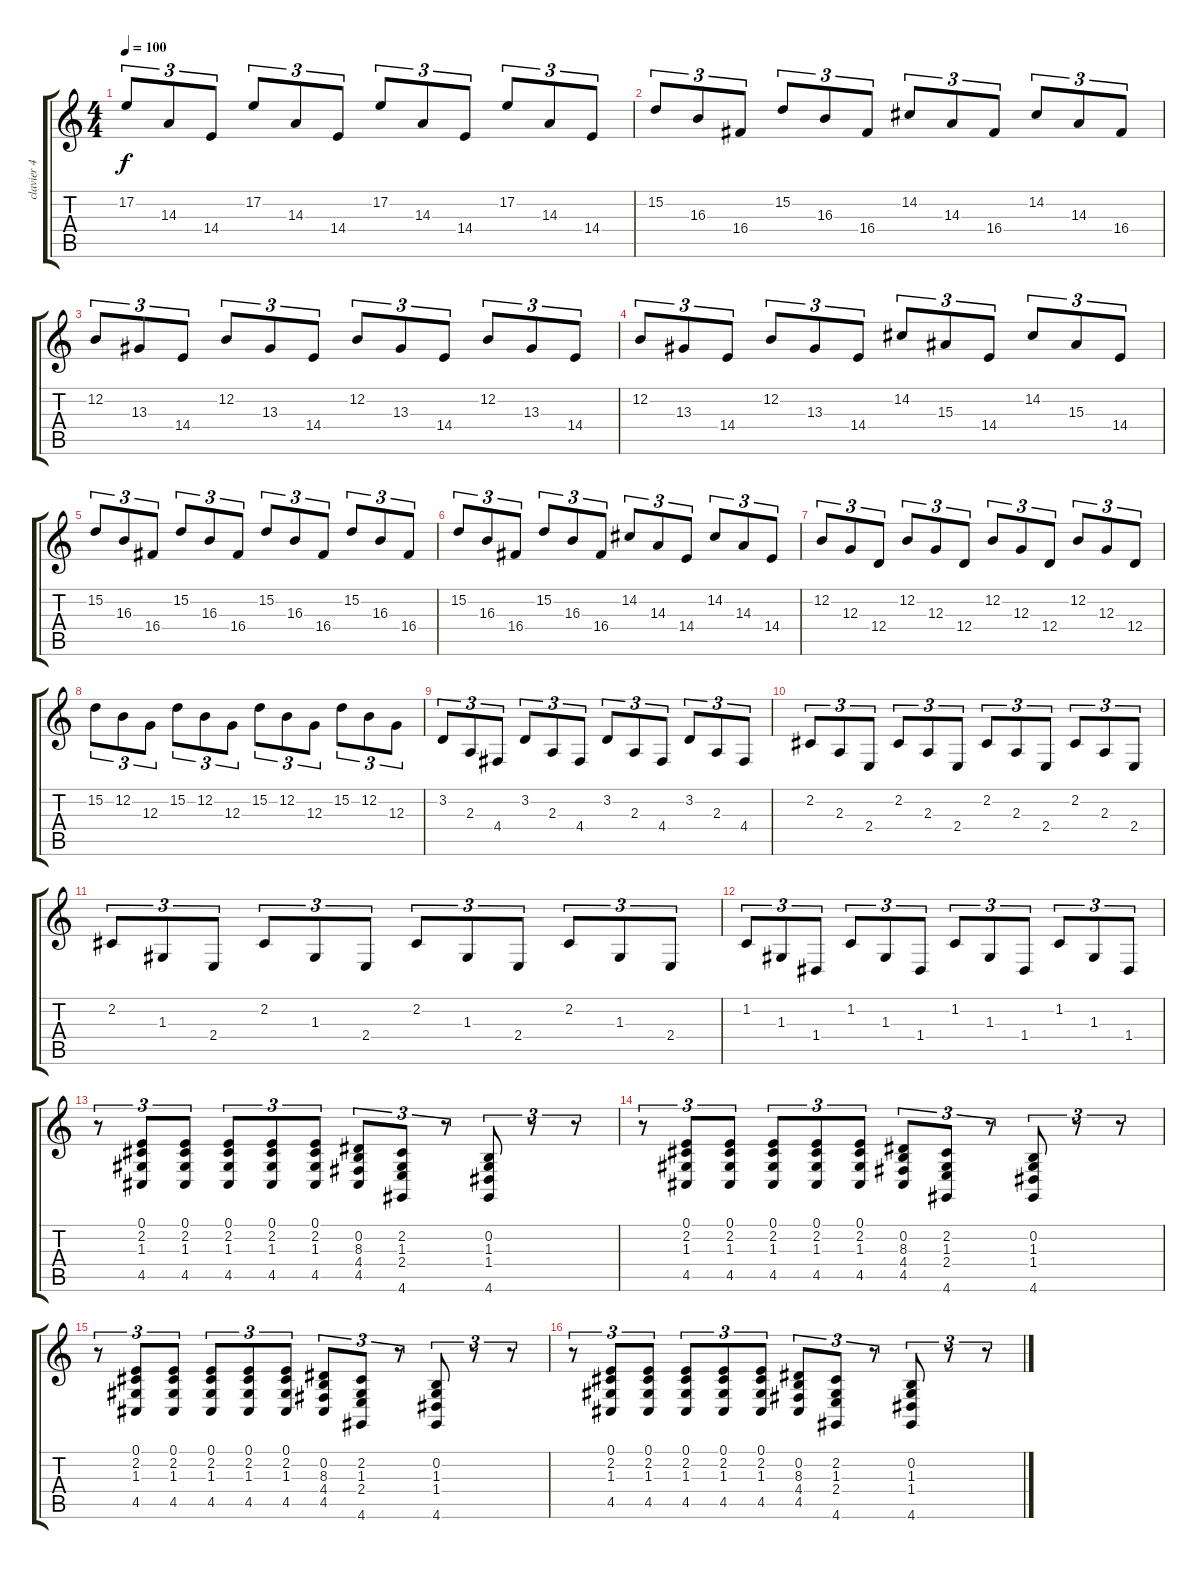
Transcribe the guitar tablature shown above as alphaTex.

\track ("clavier 4" "clavier 4") {instrument acousticgrandpiano}
\staff {score tabs}
\tuning (E4 B3 G3 D3 A2 E2) {hide}
\ts (4 4)
\tempo 100
\clef g2
\ks c
17.2.8{tu (3 2) dy f} 14.3.8{tu (3 2)} 14.4.8{tu (3 2)} 17.2.8{tu (3 2)} 14.3.8{tu (3 2)} 14.4.8{tu (3 2)} 17.2.8{tu (3 2)} 14.3.8{tu (3 2)} 14.4.8{tu (3 2)} 17.2.8{tu (3 2)} 14.3.8{tu (3 2)} 14.4.8{tu (3 2)} |
15.2.8{tu (3 2)} 16.3.8{tu (3 2)} 16.4.8{tu (3 2)} 15.2.8{tu (3 2)} 16.3.8{tu (3 2)} 16.4.8{tu (3 2)} 14.2.8{tu (3 2)} 14.3.8{tu (3 2)} 16.4.8{tu (3 2)} 14.2.8{tu (3 2)} 14.3.8{tu (3 2)} 16.4.8{tu (3 2)} |
12.2.8{tu (3 2)} 13.3.8{tu (3 2)} 14.4.8{tu (3 2)} 12.2.8{tu (3 2)} 13.3.8{tu (3 2)} 14.4.8{tu (3 2)} 12.2.8{tu (3 2)} 13.3.8{tu (3 2)} 14.4.8{tu (3 2)} 12.2.8{tu (3 2)} 13.3.8{tu (3 2)} 14.4.8{tu (3 2)} |
12.2.8{tu (3 2)} 13.3.8{tu (3 2)} 14.4.8{tu (3 2)} 12.2.8{tu (3 2)} 13.3.8{tu (3 2)} 14.4.8{tu (3 2)} 14.2.8{tu (3 2)} 15.3.8{tu (3 2)} 14.4.8{tu (3 2)} 14.2.8{tu (3 2)} 15.3.8{tu (3 2)} 14.4.8{tu (3 2)} |
15.2.8{tu (3 2)} 16.3.8{tu (3 2)} 16.4.8{tu (3 2)} 15.2.8{tu (3 2)} 16.3.8{tu (3 2)} 16.4.8{tu (3 2)} 15.2.8{tu (3 2)} 16.3.8{tu (3 2)} 16.4.8{tu (3 2)} 15.2.8{tu (3 2)} 16.3.8{tu (3 2)} 16.4.8{tu (3 2)} |
15.2.8{tu (3 2)} 16.3.8{tu (3 2)} 16.4.8{tu (3 2)} 15.2.8{tu (3 2)} 16.3.8{tu (3 2)} 16.4.8{tu (3 2)} 14.2.8{tu (3 2)} 14.3.8{tu (3 2)} 14.4.8{tu (3 2)} 14.2.8{tu (3 2)} 14.3.8{tu (3 2)} 14.4.8{tu (3 2)} |
12.2.8{tu (3 2)} 12.3.8{tu (3 2)} 12.4.8{tu (3 2)} 12.2.8{tu (3 2)} 12.3.8{tu (3 2)} 12.4.8{tu (3 2)} 12.2.8{tu (3 2)} 12.3.8{tu (3 2)} 12.4.8{tu (3 2)} 12.2.8{tu (3 2)} 12.3.8{tu (3 2)} 12.4.8{tu (3 2)} |
15.2.8{tu (3 2)} 12.2.8{tu (3 2)} 12.3.8{tu (3 2)} 15.2.8{tu (3 2)} 12.2.8{tu (3 2)} 12.3.8{tu (3 2)} 15.2.8{tu (3 2)} 12.2.8{tu (3 2)} 12.3.8{tu (3 2)} 15.2.8{tu (3 2)} 12.2.8{tu (3 2)} 12.3.8{tu (3 2)} |
3.2.8{tu (3 2)} 2.3.8{tu (3 2)} 4.4.8{tu (3 2)} 3.2.8{tu (3 2)} 2.3.8{tu (3 2)} 4.4.8{tu (3 2)} 3.2.8{tu (3 2)} 2.3.8{tu (3 2)} 4.4.8{tu (3 2)} 3.2.8{tu (3 2)} 2.3.8{tu (3 2)} 4.4.8{tu (3 2)} |
2.2.8{tu (3 2)} 2.3.8{tu (3 2)} 2.4.8{tu (3 2)} 2.2.8{tu (3 2)} 2.3.8{tu (3 2)} 2.4.8{tu (3 2)} 2.2.8{tu (3 2)} 2.3.8{tu (3 2)} 2.4.8{tu (3 2)} 2.2.8{tu (3 2)} 2.3.8{tu (3 2)} 2.4.8{tu (3 2)} |
2.2.8{tu (3 2)} 1.3.8{tu (3 2)} 2.4.8{tu (3 2)} 2.2.8{tu (3 2)} 1.3.8{tu (3 2)} 2.4.8{tu (3 2)} 2.2.8{tu (3 2)} 1.3.8{tu (3 2)} 2.4.8{tu (3 2)} 2.2.8{tu (3 2)} 1.3.8{tu (3 2)} 2.4.8{tu (3 2)} |
1.2.8{tu (3 2)} 1.3.8{tu (3 2)} 1.4.8{tu (3 2)} 1.2.8{tu (3 2)} 1.3.8{tu (3 2)} 1.4.8{tu (3 2)} 1.2.8{tu (3 2)} 1.3.8{tu (3 2)} 1.4.8{tu (3 2)} 1.2.8{tu (3 2)} 1.3.8{tu (3 2)} 1.4.8{tu (3 2)} |
r.8{tu (3 2)} (0.1 2.2 1.3 4.5).8{tu (3 2)} (0.1 2.2 1.3 4.5).8{tu (3 2)} (0.1 2.2 1.3 4.5).8{tu (3 2)} (0.1 2.2 1.3 4.5).8{tu (3 2)} (0.1 2.2 1.3 4.5).8{tu (3 2)} (0.2 8.3 4.4 4.5).8{tu (3 2)} (2.2 1.3 2.4 4.6).8{tu (3 2)} r.8{tu (3 2)} (0.2 1.3 1.4 4.6).8{tu (3 2)} r.8{tu (3 2)} r.8{tu (3 2)} |
r.8{tu (3 2)} (0.1 2.2 1.3 4.5).8{tu (3 2)} (0.1 2.2 1.3 4.5).8{tu (3 2)} (0.1 2.2 1.3 4.5).8{tu (3 2)} (0.1 2.2 1.3 4.5).8{tu (3 2)} (0.1 2.2 1.3 4.5).8{tu (3 2)} (0.2 8.3 4.4 4.5).8{tu (3 2)} (2.2 1.3 2.4 4.6).8{tu (3 2)} r.8{tu (3 2)} (0.2 1.3 1.4 4.6).8{tu (3 2)} r.8{tu (3 2)} r.8{tu (3 2)} |
r.8{tu (3 2)} (0.1 2.2 1.3 4.5).8{tu (3 2)} (0.1 2.2 1.3 4.5).8{tu (3 2)} (0.1 2.2 1.3 4.5).8{tu (3 2)} (0.1 2.2 1.3 4.5).8{tu (3 2)} (0.1 2.2 1.3 4.5).8{tu (3 2)} (0.2 8.3 4.4 4.5).8{tu (3 2)} (2.2 1.3 2.4 4.6).8{tu (3 2)} r.8{tu (3 2)} (0.2 1.3 1.4 4.6).8{tu (3 2)} r.8{tu (3 2)} r.8{tu (3 2)} |
r.8{tu (3 2)} (0.1 2.2 1.3 4.5).8{tu (3 2)} (0.1 2.2 1.3 4.5).8{tu (3 2)} (0.1 2.2 1.3 4.5).8{tu (3 2)} (0.1 2.2 1.3 4.5).8{tu (3 2)} (0.1 2.2 1.3 4.5).8{tu (3 2)} (0.2 8.3 4.4 4.5).8{tu (3 2)} (2.2 1.3 2.4 4.6).8{tu (3 2)} r.8{tu (3 2)} (0.2 1.3 1.4 4.6).8{tu (3 2)} r.8{tu (3 2)} r.8{tu (3 2)}
